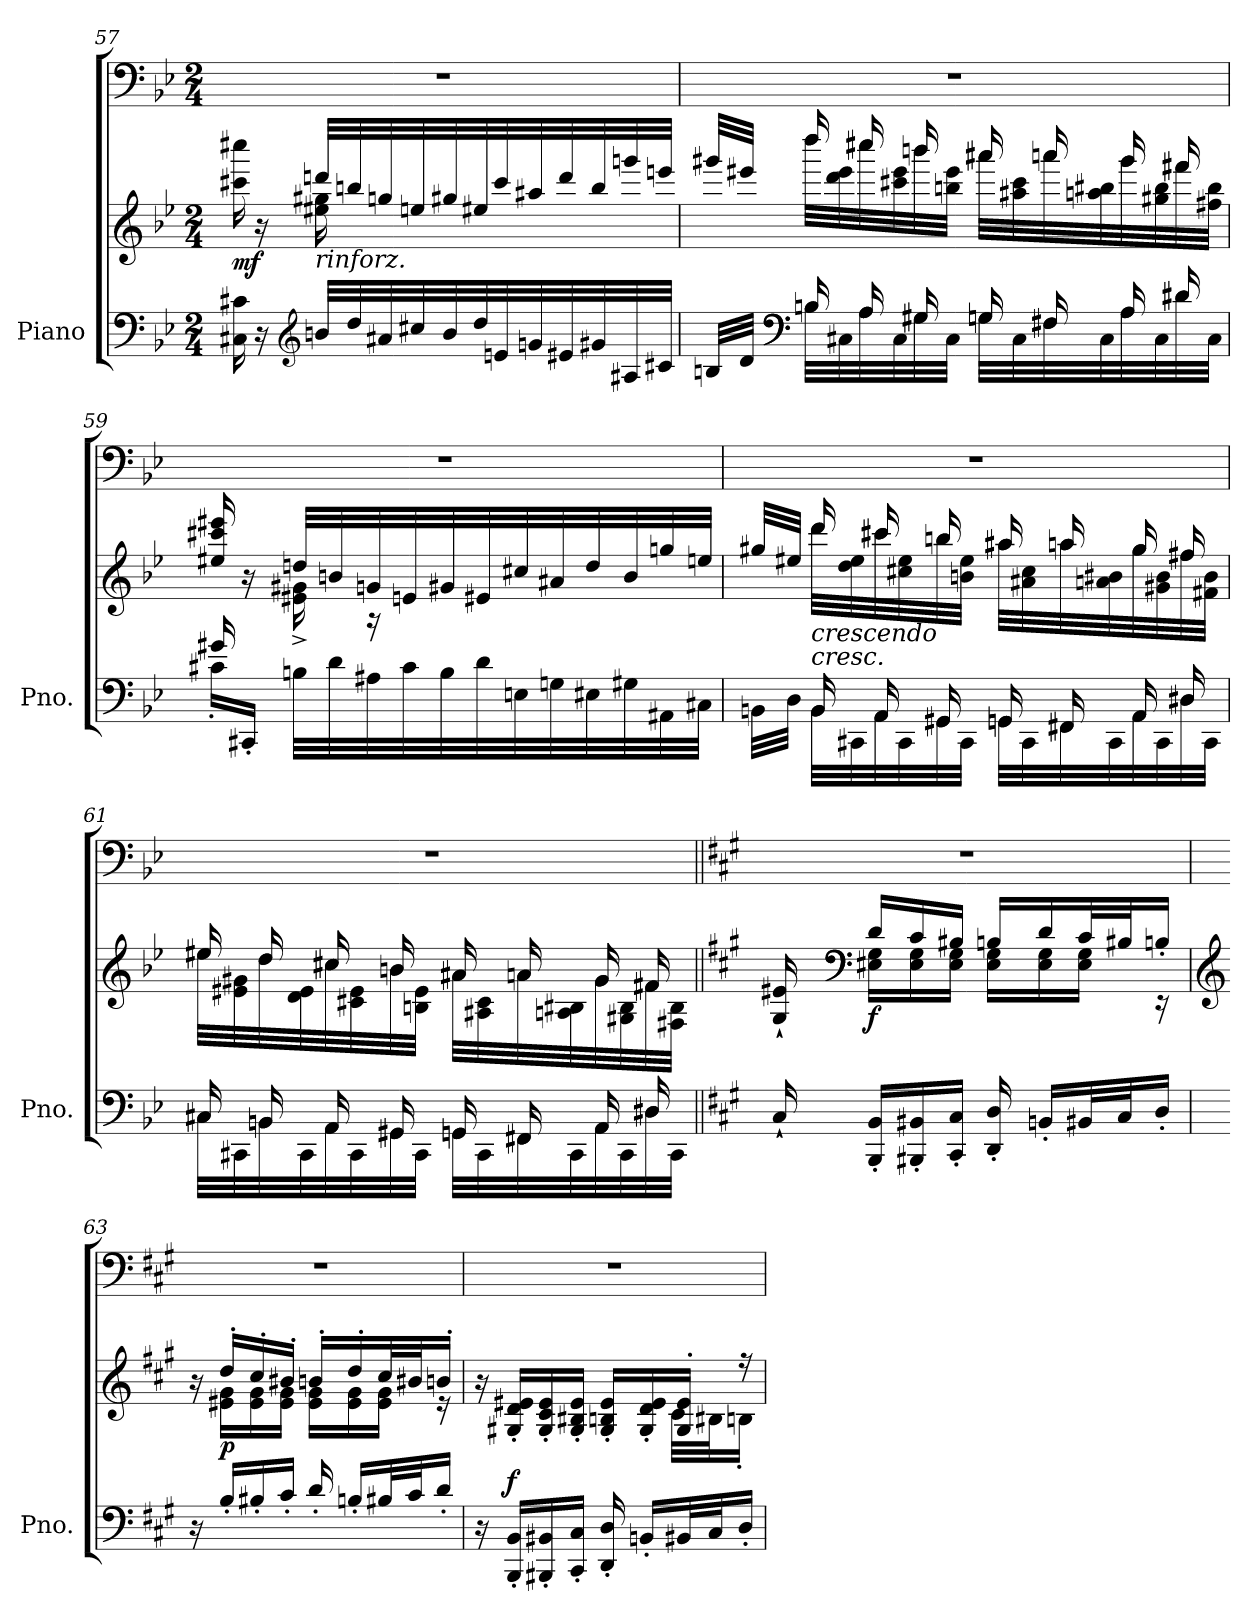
**kern	**kern	**kern	**dynam
*part1	*part1	*part1	*part1
*staff3	*staff2	*staff1	*staff1/2/3
*I"Piano	*	*	*
*I'Pno.	*	*	*
!!LO:LB:g=z
*clefF4	*clefG2	*clefF4	*
*k[b-e-]	*k[b-e-]	*k[b-e-]	*
*M2/4	*M2/4	*M2/4	*
=57	=57	=57	=57
*	*^	*	*
!	!	!	!	!LO:DY:b=2
16C#X\ 16c#X\	16ccc#X\ 16cccc#X\	8ryy	2r	mf
16r	16r	.	.	.
*clefG2	*	*	*	*
!	!LO:TX:b:i:t=rinforz.	!	!	!
32bn/LLL	32dddn/LLL	16ee#X\ 16gg#X\	.	.
32dd/	32bbn/	.	.	.
32a#X/	32ggn/	4ryy	.	.
32cc#X/	32een/	.	.	.
32b/	32gg#X/	.	.	.
32dd/	32ee#X/	.	.	.
32en/	32ccc#/	.	.	.
32gn/	32aa#X/	.	.	.
32e#X/	32ddd/	.	.	.
32g#X/	32bb/	.	.	.
32A#X/	32gggn/	16ryy	.	.
32c#X/JJJ	32eeen/JJJ	.	.	.
=58	=58	=58	=58	=58
*^	*	*	*	*
16ryy	32Bn/LLL	32ggg#X/LLL	16ryy	2r	.
.	32d/JJJ	32eee#X/JJJ	.	.	.
*clefF4	*	*	*	*	*
16Bn/	32B\LLL	32dddd\LLL	16dddd/	.	.
.	32C#X\	32ddd\ 32eee#\	.	.	.
16A/	32A\	32cccc#X\	16cccc#/	.	.
.	32C#\	32ccc#X\ 32eee#\	.	.	.
16G#/	32G#X\	32bbbn\	16bbb/	.	.
.	32C#\JJJ	32bbn\ 32eee#\JJJ	.	.	.
16G/	32Gn\LLL	32aaa#X\LLL	16aaa#/	.	.
.	32C#\	32aa#X\ 32ccc#\	.	.	.
16F#/	32F#X\	32aaan\	16aaa/	.	.
.	32C#\	32aan\ 32bb#X\	.	.	.
16A/	32A\	32ggg#\	16ggg#/	.	.
.	32C#\	32gg#X\ 32bb#\	.	.	.
16d#/	32d#X\	32fff#X\	16fff#/	.	.
.	32C#\JJJ	32ff#X\ 32bb#\JJJ	.	.	.
!!LO:LB:g=z
=59	=59	=59	=59	=59	=59
16g#X/	16c#X'\LL	16ee#X/ 16ccc#X/ 16eee#X/	8ryy	2r	.
4..ryy	16CC#X'/JJ	16r	.	.	.
.	32Bn\LLL	32ddn/LLL	16e#X\^ 16g#X\^	.	.
.	32d\	32bn/	.	.	.
.	32A#X\	32gn/	16r	.	.
.	32c#\	32en/	.	.	.
.	32B\	32g#X/	4ryy	.	.
.	32d\	32e#X/	.	.	.
.	32En\	32cc#X/	.	.	.
.	32Gn\	32a#X/	.	.	.
.	32E#X\	32dd/	.	.	.
.	32G#X\	32b/	.	.	.
.	32AA#X\	32ggn/	.	.	.
.	32C#X\JJJ	32een/JJJ	.	.	.
=60	=60	=60	=60	=60	=60
16ryy	32BBn\LLL	32gg#X/LLL	16ryy	2r	.
.	32D\JJJ	32ee#X/JJJ	.	.	.
!	!	!LO:TX:b:i:t=crescendo	!	!	!
!	!	!LO:TX:b:i:t=cresc.	!	!	!
16BB/	32BB\LLL	32ddd\LLL	16ddd/	.	.
.	32CC#X\	32dd\ 32ee#\	.	.	.
16AA/	32AA\	32ccc#X\	16ccc#/	.	.
.	32CC#\	32cc#X\ 32ee#\	.	.	.
16GG#/	32GG#X\	32bbn\	16bb/	.	.
.	32CC#\JJJ	32bn\ 32ee#\JJJ	.	.	.
16GG/	32GGn\LLL	32aa#X\LLL	16aa#/	.	.
.	32CC#\	32a#X\ 32cc#\	.	.	.
16FF#/	32FF#X\	32aan\	16aa/	.	.
.	32CC#\	32an\ 32b#X\	.	.	.
16AA/	32AA\	32gg#\	16gg#/	.	.
.	32CC#\	32g#X\ 32b#\	.	.	.
16D#/	32D#X\	32ff#X\	16ff#/	.	.
.	32CC#\JJJ	32f#X\ 32b#\JJJ	.	.	.
!!LO:PB:g=z
=61	=61	=61	=61	=61	=61
16C#/	32C#X\LLL	32ee#X\LLL	16ee#/	2r	.
.	32CC#X\	32e#X\ 32g#X\	.	.	.
16BB/	32BBn\	32dd\	16dd/	.	.
.	32CC#\	32d\ 32e#\	.	.	.
16AA/	32AA\	32cc#X\	16cc#/	.	.
.	32CC#\	32c#X\ 32e#\	.	.	.
16GG#/	32GG#X\	32bn\	16b/	.	.
.	32CC#\JJJ	32Bn\ 32e#\JJJ	.	.	.
16GG/	32GGn\LLL	32a#X\LLL	16a#/	.	.
.	32CC#\	32A#X\ 32c#\	.	.	.
16FF#/	32FF#X\	32an\	16a/	.	.
.	32CC#\	32An\ 32B#X\	.	.	.
16AA/	32AA\	32g#\	16g#/	.	.
.	32CC#\	32G#X\ 32B#\	.	.	.
16D#/	32D#X\	32f#X\	16f#/	.	.
.	32CC#\JJJ	32F#X\ 32B#\JJJ	.	.	.
*v	*v	*	*	*	*
=62||	=62||	=62||	=62||	=62||
*k[f#c#g#]	*k[f#c#g#]	*	*k[f#c#g#]	*
16C#`/	16G#/` 16e#X/`	16ryy	2r	.
*	*clefF4	*	*	*
!	!	!	!	!LO:DY:b=2
16BBB/' 16BB/'LL	16E#X\ 16G#\LL	16d'/LL	.	f
16BBB#X/' 16BB#X/'	16E#\ 16G#\	16c#'/	.	.
16CC#/' 16C#/'JJ	16E#\ 16G#\JJ	16B#X'/JJ	.	.
16DD/' 16D/'	16E#\ 16G#\LL	16Bn'/LL	.	.
16BBn'/LL	16E#\ 16G#\	16d'/	.	.
32BB#X/L	16E#\ 16G#\JJ	32c#/L	.	.
32C#/J	.	32B#X/J	.	.
16D'/JJ	16rEE	16Bn'/JJ	.	.
=63	=63	=63	=63	=63
*	*clefG2	*	*	*
16r	16r	16ryy	2r	.
!	!	!	!	!LO:DY:a=3
16B'/LL	16dd'/LL	16e#X\ 16g#\LL	.	p
16B#X'/	16cc#'/	16e#\ 16g#\	.	.
16c#'/JJ	16b#X'/JJ	16e#\ 16g#\JJ	.	.
16d'/	16bn'/LL	16e#\ 16g#\LL	.	.
16Bn'/LL	16dd'/	16e#\ 16g#\	.	.
32B#X/L	32cc#/L	16e#\ 16g#\JJ	.	.
32c#/J	32b#X/J	.	.	.
16d'/JJ	16bn'/JJ	16r	.	.
!!LO:LB:g=z
=64	=64	=64	=64	=64
16r	16r	4.ryy	2r	.
!	!	!	!	!LO:DY:a=3
16BBB/' 16BB/'LL	16G#X/' 16d/' 16e#X/'LL	.	.	f
16BBB#X/' 16BB#X/'	16G#/' 16c#/' 16e#/'	.	.	.
16CC#/' 16C#/'JJ	16G#/' 16B#X/' 16e#/'JJ	.	.	.
16DD/' 16D/'	16G#/' 16Bn/' 16e#/'LL	.	.	.
16BBn'/LL	16G#/' 16d/' 16e#/'	.	.	.
32BB#X/L	16G#/' 16e#/'JJ	32c#\LLL	.	.
32C#/J	.	32B#X\J	.	.
16D'/JJ	16r	16Bn'\JJ	.	.
*	*v	*v	*	*
=	=	=	=
*-	*-	*-	*-
